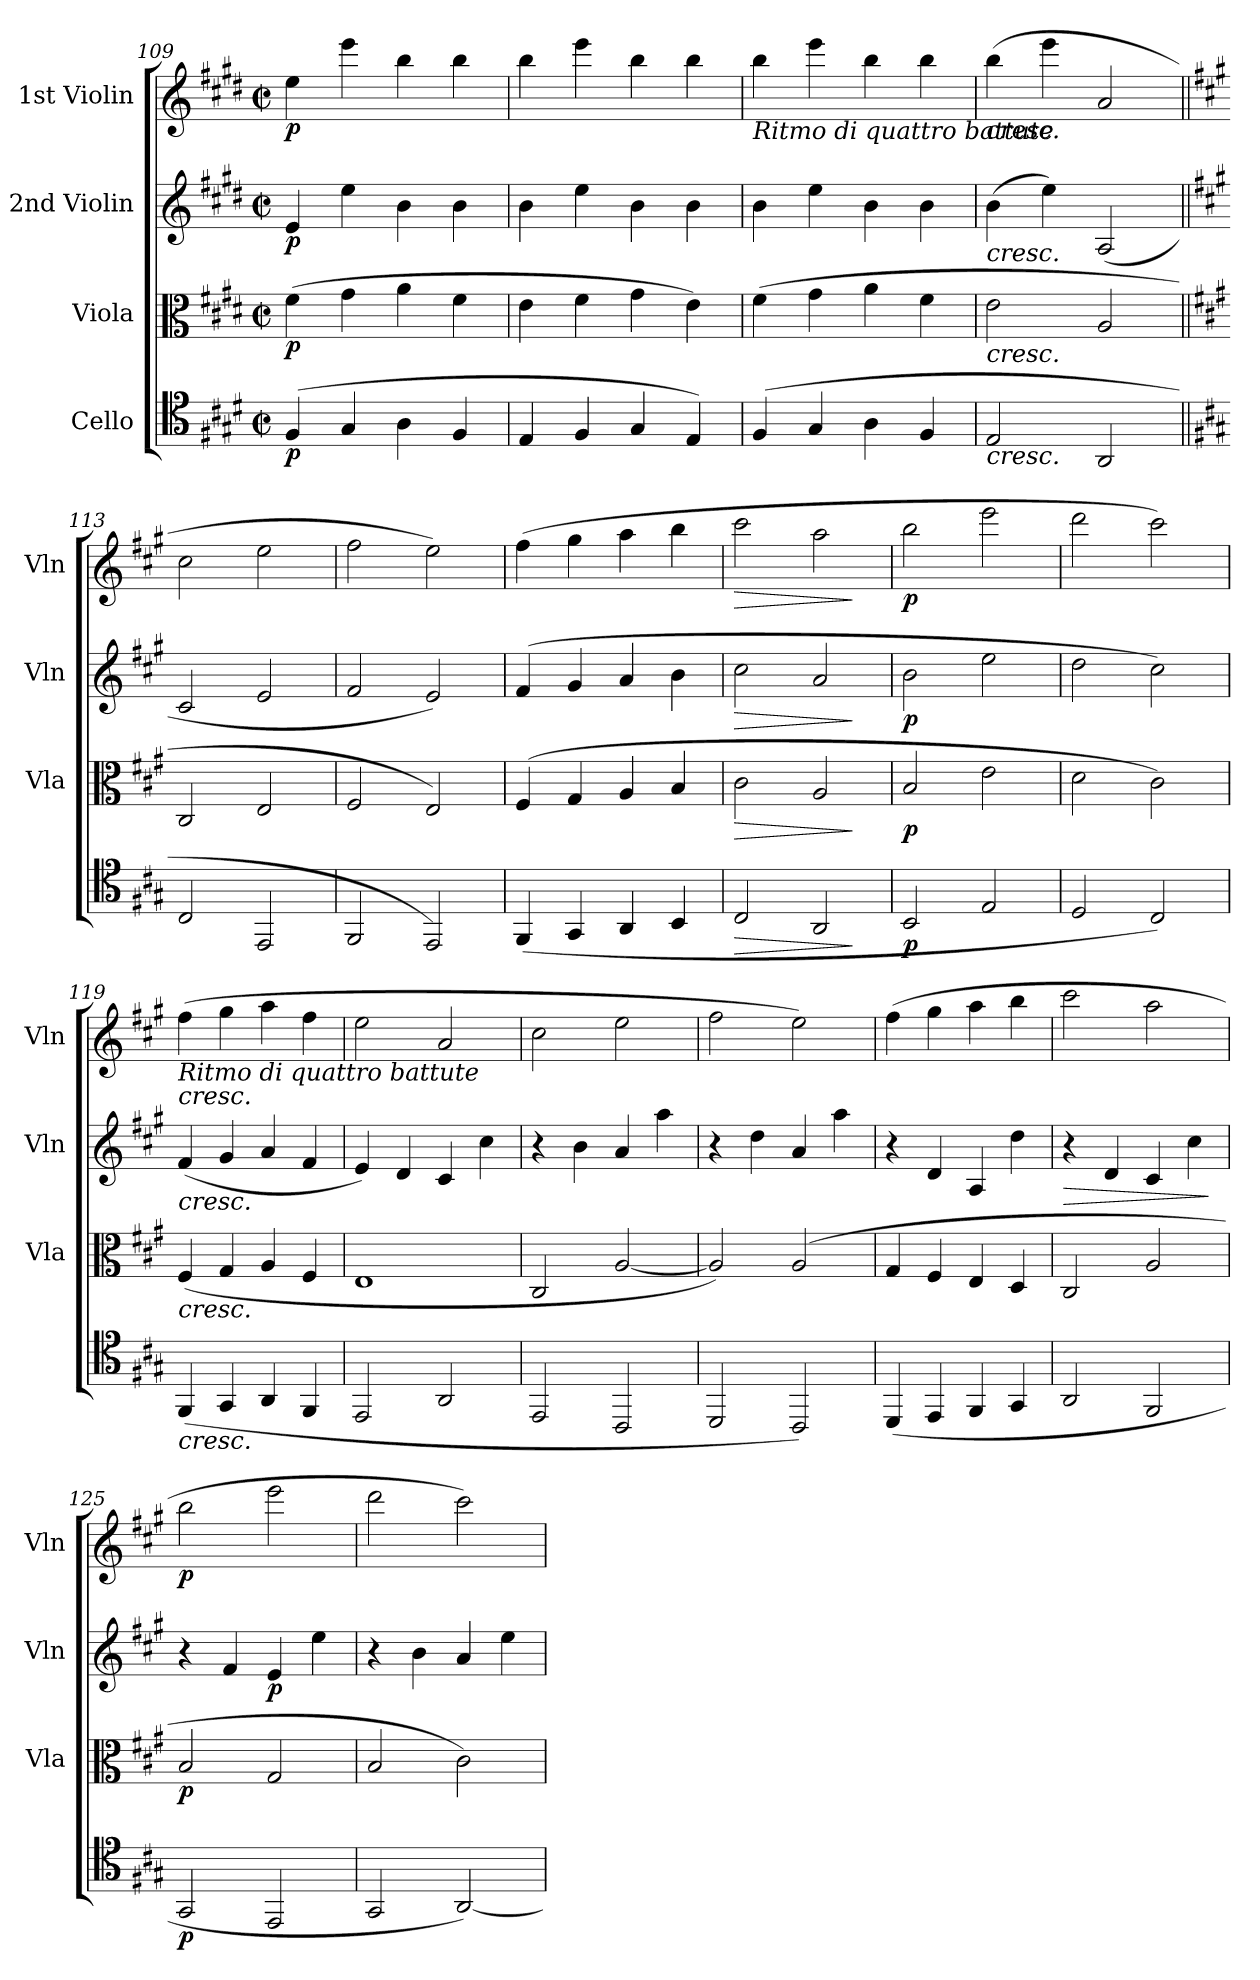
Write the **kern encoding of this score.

**kern	**dynam	**kern	**dynam	**kern	**dynam	**kern	**dynam
*part4	*part4	*part3	*part3	*part2	*part2	*part1	*part1
*staff4	*staff4	*staff3	*staff3	*staff2	*staff2	*staff1	*staff1
*I"Cello	*	*I"Viola	*	*I"2nd Violin	*	*I"1st Violin	*
*	*	*I'Vla	*	*I'Vln	*	*I'Vln	*
*clefC4	*	*clefC3	*	*clefG2	*	*clefG2	*
*k[f#c#g#d#]	*	*k[f#c#g#d#]	*	*k[f#c#g#d#]	*	*k[f#c#g#d#]	*
*E:	*	*E:	*	*E:	*	*E:	*
*M2/2	*	*M2/2	*	*M2/2	*	*M2/2	*
*met(c|)	*	*met(c|)	*	*met(c|)	*	*met(c|)	*
=109	=109	=109	=109	=109	=109	=109	=109
(4F#	p	(4f#	p	4e	p	4ee	p
4G#	.	4g#	.	4ee	.	4eee	.
4A	.	4a	.	4b	.	4bb	.
4F#	.	4f#	.	4b	.	4bb	.
=110	=110	=110	=110	=110	=110	=110	=110
4E	.	4e	.	4b	.	4bb	.
4F#	.	4f#	.	4ee	.	4eee	.
4G#	.	4g#	.	4b	.	4bb	.
4E)	.	4e)	.	4b	.	4bb	.
=111	=111	=111	=111	=111	=111	=111	=111
!	!	!	!	!	!	!LO:TX:b:i:t=Ritmo di quattro battute	!
(4F#	.	(4f#	.	4b	.	4bb	.
4G#	.	4g#	.	4ee	.	4eee	.
4A	.	4a	.	4b	.	4bb	.
4F#	.	4f#	.	4b	.	4bb	.
=112	=112	=112	=112	=112	=112	=112	=112
!	!	!	!	!	!	!LO:TX:b:i:t=cresc.	!
!	!	!	!	!LO:TX:b:i:t=cresc.	!	!	!
!	!	!LO:TX:b:i:t=cresc.	!	!	!	!	!
!LO:TX:b:i:t=cresc.	!	!	!	!	!	!	!
2E	.	2e	.	(4b	.	(4bb	.
.	.	.	.	4ee)	.	4eee	.
2AA	.	2A	.	(2A	.	2a	.
=113||	=113||	=113||	=113||	=113||	=113||	=113||	=113||
*k[f#c#g#]	*	*k[f#c#g#]	*	*k[f#c#g#]	*	*k[f#c#g#]	*
*A:	*	*A:	*	*A:	*	*A:	*
2C#	.	2C#	.	2c#	.	2cc#	.
2EE	.	2E	.	2e	.	2ee	.
=114	=114	=114	=114	=114	=114	=114	=114
2FF#	.	2F#	.	2f#	.	2ff#	.
2EE)	.	2E)	.	2e)	.	2ee)	.
=115	=115	=115	=115	=115	=115	=115	=115
(4FF#	.	(4F#	.	(4f#	.	(4ff#	.
4GG#	.	4G#	.	4g#	.	4gg#	.
4AA	.	4A	.	4a	.	4aa	.
4BB	.	4B	.	4b	.	4bb	.
=116	=116	=116	=116	=116	=116	=116	=116
!	!LO:HP:b	!	!LO:HP:b	!	!LO:HP:b	!	!LO:HP:b
2C#	>	2c#	>	2cc#	>	2ccc#	>
2AA	.	2A	.	2a	.	2aa	.
.	]	.	]	.	]	.	]
=117	=117	=117	=117	=117	=117	=117	=117
2BB	p	2B	p	2b	p	2bb	p
2E	.	2e	.	2ee	.	2eee	.
=118	=118	=118	=118	=118	=118	=118	=118
2D	.	2d	.	2dd	.	2ddd	.
2C#)	.	2c#)	.	2cc#)	.	2ccc#)	.
=119	=119	=119	=119	=119	=119	=119	=119
!	!	!	!	!	!	!LO:TX:b:i:t=Ritmo di quattro battute	!
!	!	!	!	!	!	!LO:TX:b:i:t=cresc.	!
!	!	!	!	!LO:TX:b:i:t=cresc.	!	!	!
!	!	!LO:TX:b:i:t=cresc.	!	!	!	!	!
!LO:TX:b:i:t=cresc.	!	!	!	!	!	!	!
(4FF#	.	(4F#	.	(4f#	.	(4ff#	.
4GG#	.	4G#	.	4g#	.	4gg#	.
4AA	.	4A	.	4a	.	4aa	.
4FF#	.	4F#	.	4f#	.	4ff#	.
=120	=120	=120	=120	=120	=120	=120	=120
2EE	.	1E	.	4e)	.	2ee	.
.	.	.	.	4d	.	.	.
2AA	.	.	.	4c#	.	2a	.
.	.	.	.	4cc#	.	.	.
=121	=121	=121	=121	=121	=121	=121	=121
2EE	.	2C#	.	4r	.	2cc#	.
.	.	.	.	4b	.	.	.
2CC#	.	[2A	.	4a	.	2ee	.
.	.	.	.	4aa	.	.	.
=122	=122	=122	=122	=122	=122	=122	=122
2DD	.	2A])	.	4r	.	2ff#	.
.	.	.	.	4dd	.	.	.
2CC#)	.	(2A	.	4a	.	2ee)	.
.	.	.	.	4aa	.	.	.
=123	=123	=123	=123	=123	=123	=123	=123
(4DD	.	4G#	.	4r	.	(4ff#	.
4EE	.	4F#	.	4d	.	4gg#	.
4FF#	.	4E	.	4A	.	4aa	.
4GG#	.	4D	.	4dd	.	4bb	.
=124	=124	=124	=124	=124	=124	=124	=124
!	!	!	!	!	!LO:HP:b	!	!
2AA	.	2C#	.	4r	>	2ccc#	.
.	.	.	.	4d	.	.	.
2FF#	.	2A	.	4c#	.	2aa	.
.	.	.	.	4cc#	.	.	.
.	.	.	.	.	]	.	.
=125	=125	=125	=125	=125	=125	=125	=125
2GG#	p	2B	p	4r	.	2bb	p
.	.	.	.	4f#	.	.	.
2EE	.	2G#	.	4e	p	2eee	.
.	.	.	.	4ee	.	.	.
=126	=126	=126	=126	=126	=126	=126	=126
2GG#	.	2B	.	4r	.	2ddd	.
.	.	.	.	4b	.	.	.
[2AA)	.	2c#)	.	4a	.	2ccc#)	.
.	.	.	.	4ee	.	.	.
=	=	=	=	=	=	=	=
*-	*-	*-	*-	*-	*-	*-	*-
